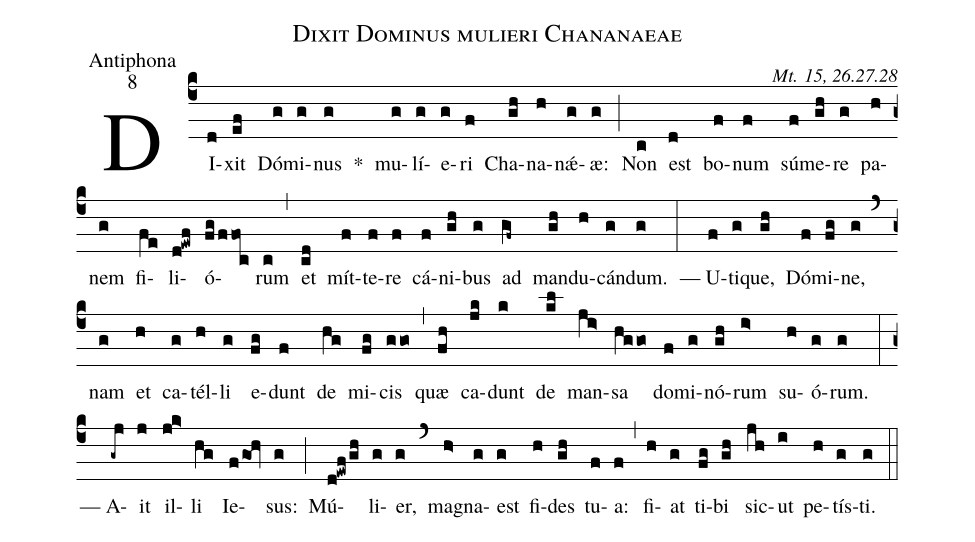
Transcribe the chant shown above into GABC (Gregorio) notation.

name:Dixit Dominus mulieri Chananaeae;
office-part:Antiphona;
mode:8;
commentary:Mt. 15, 26.27.28;
%%
(c4)
DI(d)xit(ef) Dó(g)mi(g)nus(g) *()
mu(g)lí(g)e(g)ri(f) Cha(gh)na(h)nǽ(g)æ:(g) (;)
Non(c) est(d) bo(f)num(f) sú(f)me(gh)re(g) pa(h)nem(g) fi(fe)li(d!ewf)ó(fg/ffoc)rum(c) (,)
et(cd) mít(f)te(f)re(f) cá(f)ni(gh)bus(g) ad(gf~) man(gh)du(h)cán(g)dum.(g) (:)
— U(f)ti(g)que,(gh) Dó(f)mi(fg)ne,(g) (`)
nam(g) et(h) ca(g)tél(h)li(g) e(fg)dunt(f) de(hg) mi(fg)cis(ggo) (,)
quæ(fh) ca(jk)dunt(k) de(kl) man(ji>)sa(hggo) do(f)mi(g)nó(gh)rum(i>) su(h)ó(g)rum.(g) (:)
— A(-gj)it(j) il(j!k>)li(hg) Ie(f/gOh)sus:(g) (;)
Mú(d!ewf/gh)li(g)er,(g) (`)
ma(h>)gna(g)est(g) fi(h)des(gh) tu(f)a:(f) (,)
fi(h)at(g) ti(fg)bi(gh) sic(jh)ut(i) pe(h)tís(g)ti.(g) (::)
